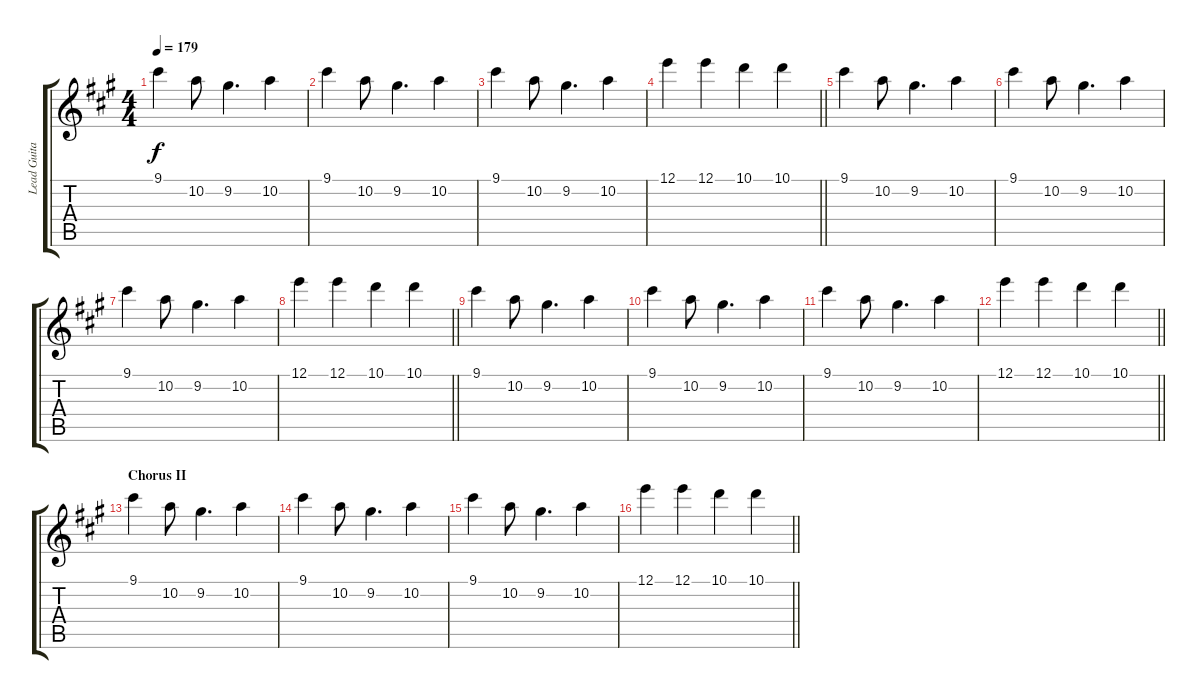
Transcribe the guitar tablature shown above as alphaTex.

\track ("Lead Guitar" "Lead Guita") {instrument overdrivenguitar}
\staff {score tabs}
\tuning (E4 B3 G3 D3 A2 E2) {hide}
\ts (4 4)
\tempo 179
\clef g2
\ks a
9.1.4{dy f} 10.2.8 9.2.4{d} 10.2.4 |
9.1.4 10.2.8 9.2.4{d} 10.2.4 |
9.1.4 10.2.8 9.2.4{d} 10.2.4 |
\barLineRight lightlight
12.1.4 12.1.4 10.1.4 10.1.4 |
9.1.4 10.2.8 9.2.4{d} 10.2.4 |
9.1.4 10.2.8 9.2.4{d} 10.2.4 |
9.1.4 10.2.8 9.2.4{d} 10.2.4 |
\barLineRight lightlight
12.1.4 12.1.4 10.1.4 10.1.4 |
9.1.4 10.2.8 9.2.4{d} 10.2.4 |
9.1.4 10.2.8 9.2.4{d} 10.2.4 |
9.1.4 10.2.8 9.2.4{d} 10.2.4 |
\barLineRight lightlight
12.1.4 12.1.4 10.1.4 10.1.4 |
\section ("" "Chorus II")
9.1.4 10.2.8 9.2.4{d} 10.2.4 |
9.1.4 10.2.8 9.2.4{d} 10.2.4 |
9.1.4 10.2.8 9.2.4{d} 10.2.4 |
\barLineRight lightlight
12.1.4 12.1.4 10.1.4 10.1.4
